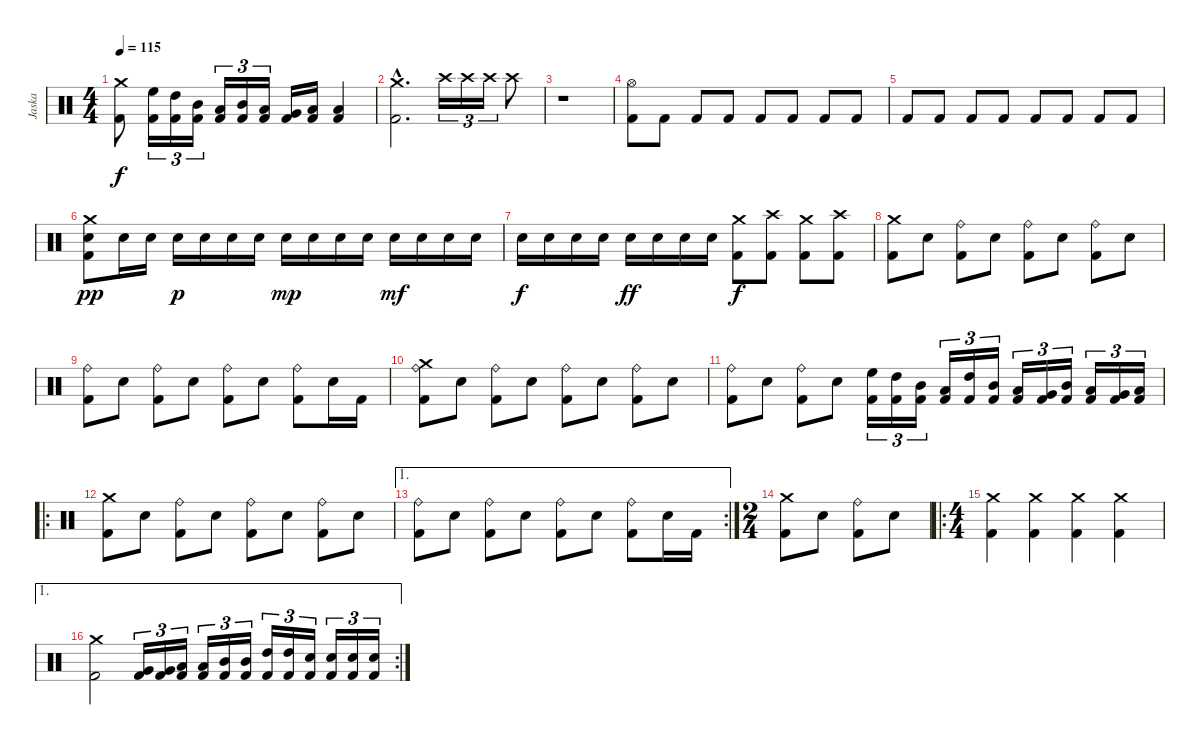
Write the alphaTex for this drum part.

\track ("Jaska" "Jaska") {instrument percussion}
\staff {score}
\articulation defaults
\ts (4 4)
\tempo 115
\clef neutral
\ks c
("Crash medium (hit)" "Kick (hit) 2").8{dy f} ("High Floor Tom (hit)" "Kick (hit) 2").16{tu (3 2)} ("High Tom (hit)" "Kick (hit) 2").16{tu (3 2)} ("Mid Tom (hit)" "Kick (hit) 2").16{tu (3 2)} ("Low Tom (hit)" "Kick (hit) 2").16{tu (3 2)} ("Mid Tom (hit)" "Kick (hit) 2").16{tu (3 2)} ("Low Tom (hit)" "Kick (hit) 2").16{tu (3 2)} ("Very Low Tom (hit)" "Kick (hit) 2").16 ("Low Floor Tom (hit)" "Kick (hit) 2").16 ("Low Floor Tom (hit)" "Kick (hit) 2").4 |
("Crash medium (hit)"{hac} "Kick (hit) 2"{hac}).2{d} "Crash high (hit)".16{tu (3 2)} "Crash high (hit)".16{tu (3 2)} "Crash high (hit)".16{tu (3 2)} "Crash high (hit)".8 |
r.1 |
("Hi-Hat (open)" "Kick (hit) 2").8 "Kick (hit) 2".8 "Kick (hit) 2".8 "Kick (hit) 2".8 "Kick (hit) 2".8 "Kick (hit) 2".8 "Kick (hit) 2".8 "Kick (hit) 2".8 |
"Kick (hit) 2".8 "Kick (hit) 2".8 "Kick (hit) 2".8 "Kick (hit) 2".8 "Kick (hit) 2".8 "Kick (hit) 2".8 "Kick (hit) 2".8 "Kick (hit) 2".8 |
("Crash medium (hit)" "Snare (hit) 2" "Kick (hit) 2").8{dy pp} "Snare (hit) 2".16 "Snare (hit) 2".16 "Snare (hit) 2".16{dy p} "Snare (hit) 2".16 "Snare (hit) 2".16 "Snare (hit) 2".16 "Snare (hit) 2".16{dy mp} "Snare (hit) 2".16 "Snare (hit) 2".16 "Snare (hit) 2".16 "Snare (hit) 2".16{dy mf} "Snare (hit) 2".16 "Snare (hit) 2".16 "Snare (hit) 2".16 |
"Snare (hit) 2".16{dy f} "Snare (hit) 2".16 "Snare (hit) 2".16 "Snare (hit) 2".16 "Snare (hit) 2".16{dy ff} "Snare (hit) 2".16 "Snare (hit) 2".16 "Snare (hit) 2".16 ("Crash medium (hit)" "Kick (hit) 2").8{dy f} ("Crash high (hit)" "Kick (hit) 2").8 ("Crash medium (hit)" "Kick (hit) 2").8 ("Crash high (hit)" "Kick (hit) 2").8 |
("Crash medium (hit)" "Kick (hit) 2").8 "Snare (hit) 2".8 ("Ride (bell)" "Kick (hit) 2").8 "Snare (hit) 2".8 ("Ride (bell)" "Kick (hit) 2").8 "Snare (hit) 2".8 ("Ride (bell)" "Kick (hit) 2").8 "Snare (hit) 2".8 |
("Ride (bell)" "Kick (hit) 2").8 "Snare (hit) 2".8 ("Ride (bell)" "Kick (hit) 2").8 "Snare (hit) 2".8 ("Ride (bell)" "Kick (hit) 2").8 "Snare (hit) 2".8 ("Ride (bell)" "Kick (hit) 2").8 "Snare (hit) 2".16 "Kick (hit) 2".16 |
("Crash medium (hit)" "Ride (bell)" "Kick (hit) 2").8 "Snare (hit) 2".8 ("Ride (bell)" "Kick (hit) 2").8 "Snare (hit) 2".8 ("Ride (bell)" "Kick (hit) 2").8 "Snare (hit) 2".8 ("Ride (bell)" "Kick (hit) 2").8 "Snare (hit) 2".8 |
("Ride (bell)" "Kick (hit) 2").8 "Snare (hit) 2".8 ("Ride (bell)" "Kick (hit) 2").8 "Snare (hit) 2".8 ("High Floor Tom (hit)" "Kick (hit) 2").16{tu (3 2)} ("High Tom (hit)" "Kick (hit) 2").16{tu (3 2)} ("Mid Tom (hit)" "Kick (hit) 2").16{tu (3 2)} ("Low Tom (hit)" "Kick (hit) 2").16{tu (3 2)} ("High Tom (hit)" "Kick (hit) 2").16{tu (3 2)} ("Mid Tom (hit)" "Kick (hit) 2").16{tu (3 2)} ("Low Tom (hit)" "Kick (hit) 2").16{tu (3 2)} ("Very Low Tom (hit)" "Kick (hit) 2").16{tu (3 2)} ("Mid Tom (hit)" "Kick (hit) 2").16{tu (3 2)} ("Low Tom (hit)" "Kick (hit) 2").16{tu (3 2)} ("Very Low Tom (hit)" "Kick (hit) 2").16{tu (3 2)} ("Low Floor Tom (hit)" "Kick (hit) 2").16{tu (3 2)} |
\ro
("Crash medium (hit)" "Kick (hit) 2").8 "Snare (hit) 2".8 ("Ride (bell)" "Kick (hit) 2").8 "Snare (hit) 2".8 ("Ride (bell)" "Kick (hit) 2").8 "Snare (hit) 2".8 ("Ride (bell)" "Kick (hit) 2").8 "Snare (hit) 2".8 |
\ae 1
\rc 2
("Ride (bell)" "Kick (hit) 2").8 "Snare (hit) 2".8 ("Ride (bell)" "Kick (hit) 2").8 "Snare (hit) 2".8 ("Ride (bell)" "Kick (hit) 2").8 "Snare (hit) 2".8 ("Ride (bell)" "Kick (hit) 2").8 "Snare (hit) 2".16 "Kick (hit) 2".16 |
\ts (2 4)
("Crash medium (hit)" "Kick (hit) 2").8 "Snare (hit) 2".8 ("Ride (bell)" "Kick (hit) 2").8 "Snare (hit) 2".8 |
\ro
\ts (4 4)
("Crash medium (hit)" "Kick (hit) 2").4 ("Crash medium (hit)" "Kick (hit) 2").4 ("Crash medium (hit)" "Kick (hit) 2").4 ("Crash medium (hit)" "Kick (hit) 2").4 |
\ae 1
\rc 2
("Crash medium (hit)" "Kick (hit) 2").2 ("Very Low Tom (hit)" "Kick (hit) 2").16{tu (3 2)} ("Very Low Tom (hit)" "Kick (hit) 2").16{tu (3 2)} ("Low Tom (hit)" "Kick (hit) 2").16{tu (3 2)} ("Low Tom (hit)" "Kick (hit) 2").16{tu (3 2)} ("Mid Tom (hit)" "Kick (hit) 2").16{tu (3 2)} ("Mid Tom (hit)" "Kick (hit) 2").16{tu (3 2)} ("High Tom (hit)" "Kick (hit) 2").16{tu (3 2)} ("High Tom (hit)" "Kick (hit) 2").16{tu (3 2)} ("Snare (hit) 2" "Kick (hit) 2").16{tu (3 2)} ("Snare (hit) 2" "Kick (hit) 2").16{tu (3 2)} ("Electric Snare (hit)" "Kick (hit) 2").16{tu (3 2)} ("Electric Snare (hit)" "Kick (hit) 2").16{tu (3 2)}
